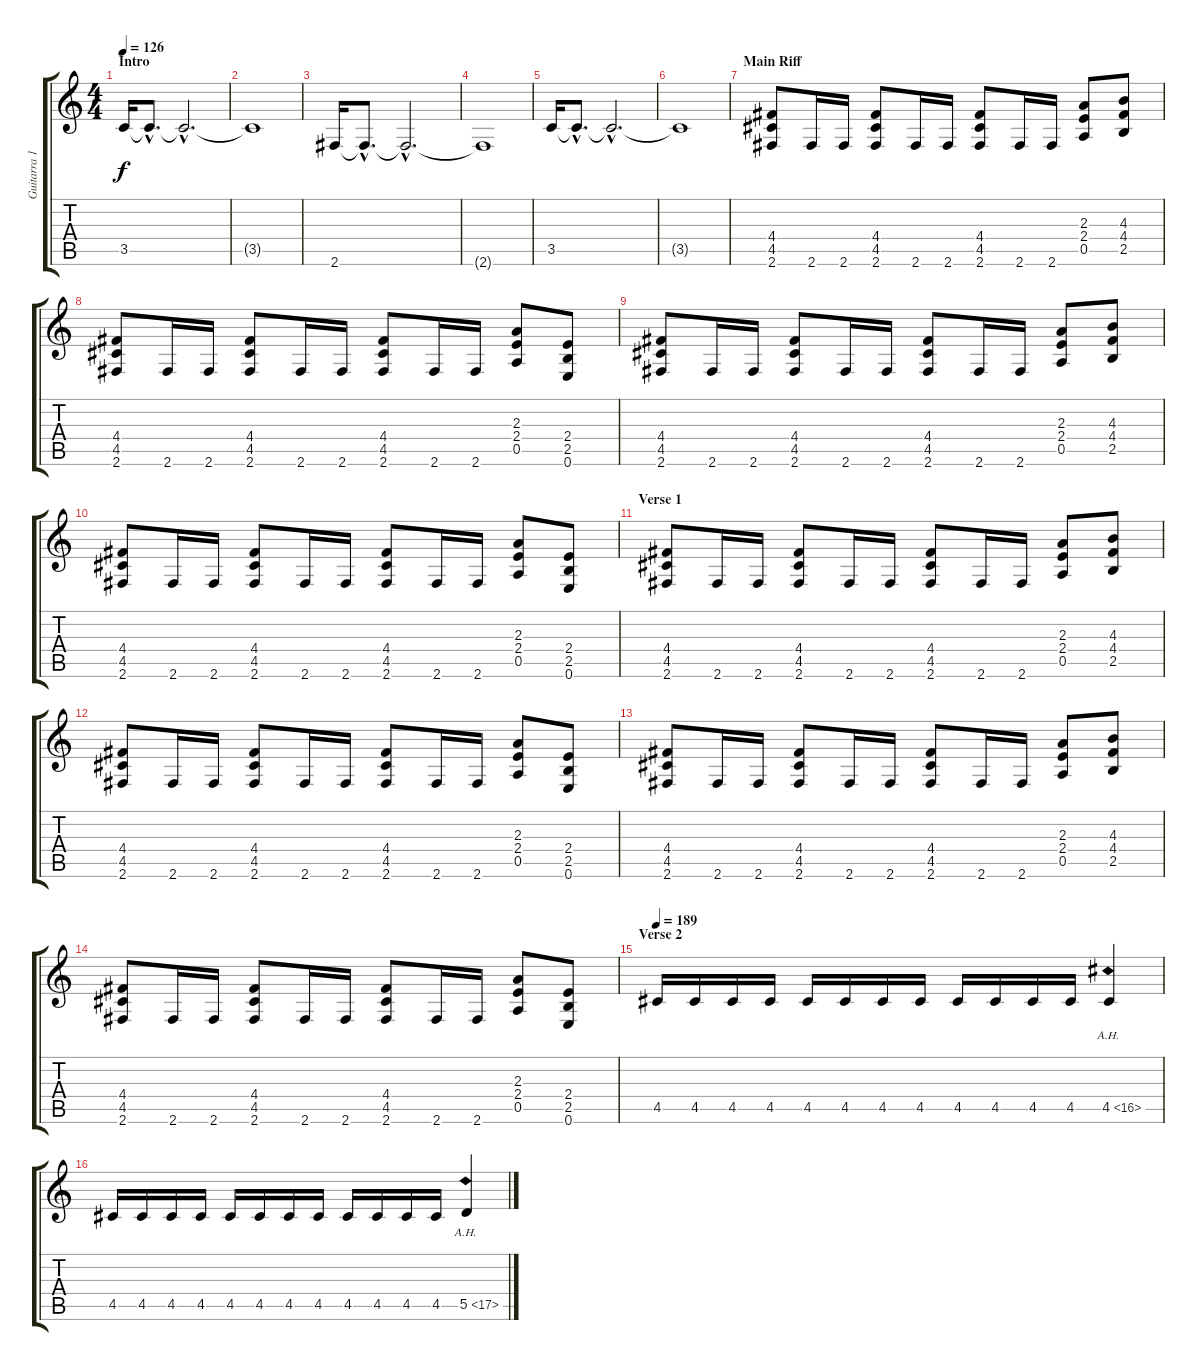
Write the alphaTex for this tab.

\track ("Guitarra 1" "Guitarra 1") {instrument overdrivenguitar}
\staff {score tabs}
\tuning (E4 B3 G3 D3 A2 E2) {hide}
\ts (4 4)
\section ("" "Intro")
\tempo 126
\clef g2
\ks c
3.5.16{dy f volume 3 instrument overdrivenguitar} 3.5{hac t}.8{d volume 13} 3.5{hac t}.2{d} |
3.5{t}.1 |
2.6.16{volume 7} 2.6{hac t}.8{d volume 13} 2.6{hac t}.2{d} |
2.6{t}.1 |
3.5.16{volume 7} 3.5{hac t}.8{d volume 13} 3.5{hac t}.2{d} |
3.5{t}.1 |
\section ("" "Main Riff")
(4.4 4.5 2.6).8 2.6.16 2.6.16 (4.4 4.5 2.6).8 2.6.16 2.6.16 (4.4 4.5 2.6).8 2.6.16 2.6.16 (2.3 2.4 0.5).8 (4.3 4.4 2.5).8 |
(4.4 4.5 2.6).8 2.6.16 2.6.16 (4.4 4.5 2.6).8 2.6.16 2.6.16 (4.4 4.5 2.6).8 2.6.16 2.6.16 (2.3 2.4 0.5).8 (2.4 2.5 0.6).8 |
(4.4 4.5 2.6).8 2.6.16 2.6.16 (4.4 4.5 2.6).8 2.6.16 2.6.16 (4.4 4.5 2.6).8 2.6.16 2.6.16 (2.3 2.4 0.5).8 (4.3 4.4 2.5).8 |
(4.4 4.5 2.6).8 2.6.16 2.6.16 (4.4 4.5 2.6).8 2.6.16 2.6.16 (4.4 4.5 2.6).8 2.6.16 2.6.16 (2.3 2.4 0.5).8 (2.4 2.5 0.6).8 |
\section ("" "Verse 1")
(4.4 4.5 2.6).8 2.6.16 2.6.16 (4.4 4.5 2.6).8 2.6.16 2.6.16 (4.4 4.5 2.6).8 2.6.16 2.6.16 (2.3 2.4 0.5).8 (4.3 4.4 2.5).8 |
(4.4 4.5 2.6).8 2.6.16 2.6.16 (4.4 4.5 2.6).8 2.6.16 2.6.16 (4.4 4.5 2.6).8 2.6.16 2.6.16 (2.3 2.4 0.5).8 (2.4 2.5 0.6).8 |
(4.4 4.5 2.6).8 2.6.16 2.6.16 (4.4 4.5 2.6).8 2.6.16 2.6.16 (4.4 4.5 2.6).8 2.6.16 2.6.16 (2.3 2.4 0.5).8 (4.3 4.4 2.5).8 |
(4.4 4.5 2.6).8 2.6.16 2.6.16 (4.4 4.5 2.6).8 2.6.16 2.6.16 (4.4 4.5 2.6).8 2.6.16 2.6.16 (2.3 2.4 0.5).8 (2.4 2.5 0.6).8 |
\section ("" "Verse 2")
\tempo 189
4.5.16 4.5.16 4.5.16 4.5.16 4.5.16 4.5.16 4.5.16 4.5.16 4.5.16 4.5.16 4.5.16 4.5.16 4.5{ah 12}.4 |
4.5.16 4.5.16 4.5.16 4.5.16 4.5.16 4.5.16 4.5.16 4.5.16 4.5.16 4.5.16 4.5.16 4.5.16 5.5{ah 12}.4
